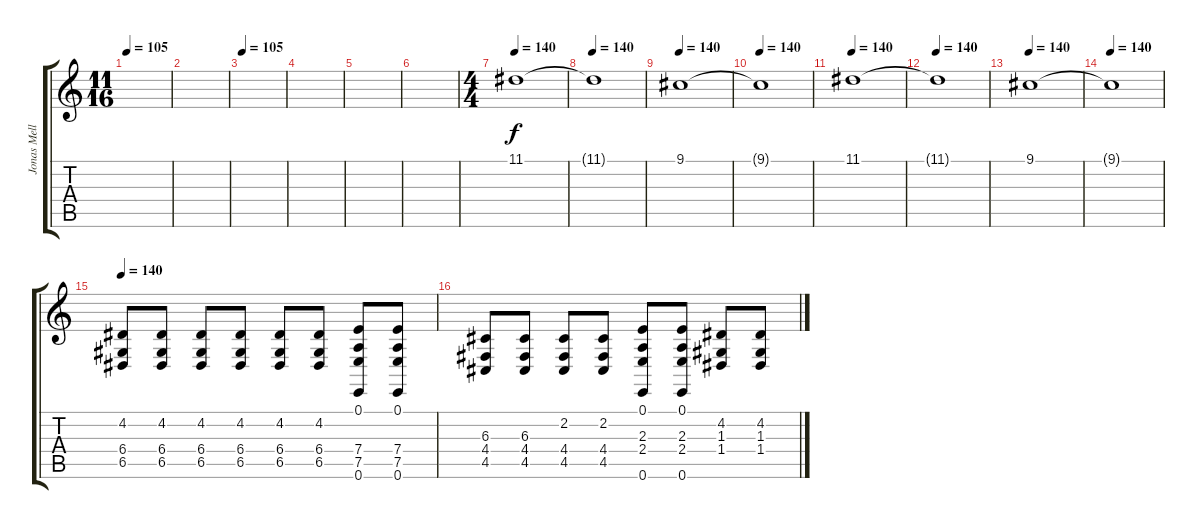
\track ("Jonas Mellberg (keyboards)" "Jonas Mell") {instrument stringensemble1}
\staff {score tabs}
\tuning (E4 B3 G3 D3 A2 E2) {hide}
\ts (11 16)
\tempo 105
\clef g2
\ks c
|
|
\tempo 105
|
|
|
|
\ts (4 4)
\tempo 140
11.1.1{instrument stringensemble1} |
\tempo 140
11.1{t}.1 |
\tempo 140
9.1.1 |
\tempo 140
9.1{t}.1 |
\tempo 140
11.1.1 |
\tempo 140
11.1{t}.1 |
\tempo 140
9.1.1 |
\tempo 140
9.1{t}.1 |
\tempo 140
(4.2 6.4 6.5).8 (4.2 6.4 6.5).8 (4.2 6.4 6.5).8 (4.2 6.4 6.5).8 (4.2 6.4 6.5).8 (4.2 6.4 6.5).8 (0.1 7.4 7.5 0.6).8 (0.1 7.4 7.5 0.6).8 |
(6.3 4.4 4.5).8 (6.3 4.4 4.5).8 (2.2 4.4 4.5).8 (2.2 4.4 4.5).8 (0.1 2.3 2.4 0.6).8 (0.1 2.3 2.4 0.6).8 (4.2 1.3 1.4).8 (4.2 1.3 1.4).8
